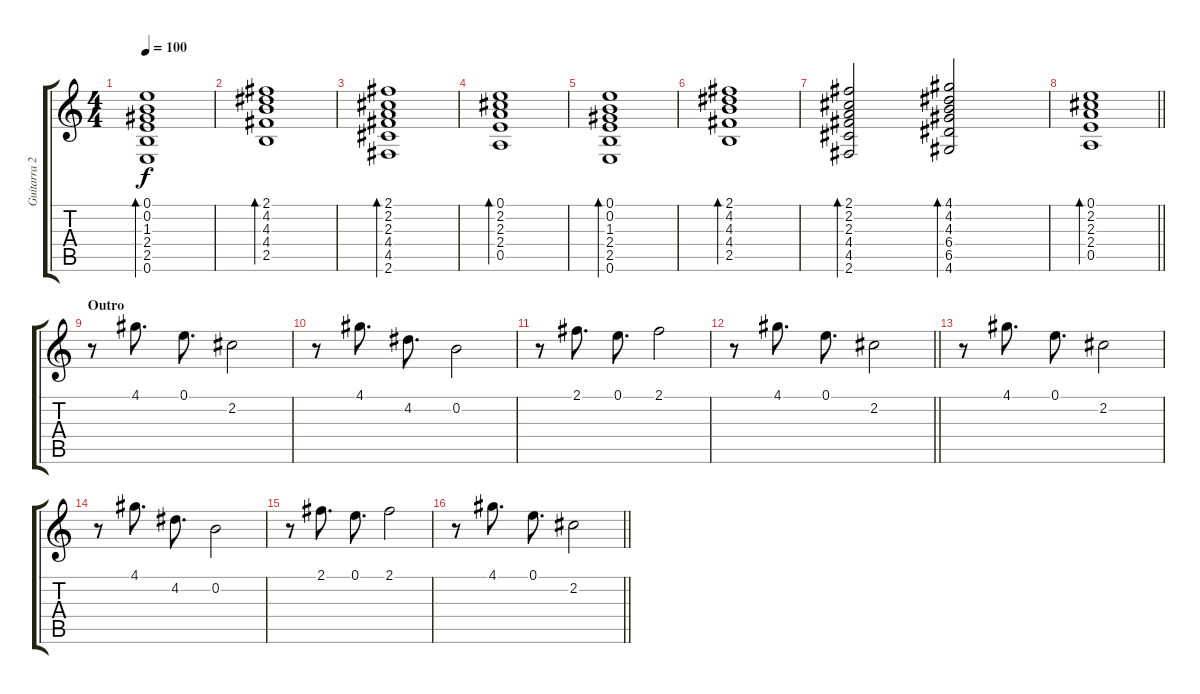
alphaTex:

\track ("Guitarra 2" "Guitarra 2") {instrument overdrivenguitar}
\staff {score tabs}
\tuning (E4 B3 G3 D3 A2 E2) {hide}
\ts (4 4)
\tempo 100
\clef g2
\ks c
(0.1 0.2 1.3 2.4 2.5 0.6).1{bd 120 dy f} |
(2.1 4.2 4.3 4.4 2.5).1{bd 120} |
(2.1 2.2 2.3 4.4 4.5 2.6).1{bd 120} |
(0.1 2.2 2.3 2.4 0.5).1{bd 120} |
(0.1 0.2 1.3 2.4 2.5 0.6).1{bd 120} |
(2.1 4.2 4.3 4.4 2.5).1{bd 120} |
(2.1 2.2 2.3 4.4 4.5 2.6).2{bd 120} (4.1 4.2 4.3 6.4 6.5 4.6).2{bd 120} |
\barLineRight lightlight
(0.1 2.2 2.3 2.4 0.5).1{bd 120} |
\section ("" "Outro")
r.8 4.1.8{d} 0.1.8{d} 2.2.2 |
r.8 4.1.8{d} 4.2.8{d} 0.2.2 |
r.8 2.1.8{d} 0.1.8{d} 2.1.2 |
\barLineRight lightlight
r.8 4.1.8{d} 0.1.8{d} 2.2.2 |
r.8 4.1.8{d} 0.1.8{d} 2.2.2 |
r.8 4.1.8{d} 4.2.8{d} 0.2.2 |
r.8 2.1.8{d} 0.1.8{d} 2.1.2 |
\barLineRight lightlight
r.8 4.1.8{d} 0.1.8{d} 2.2.2
